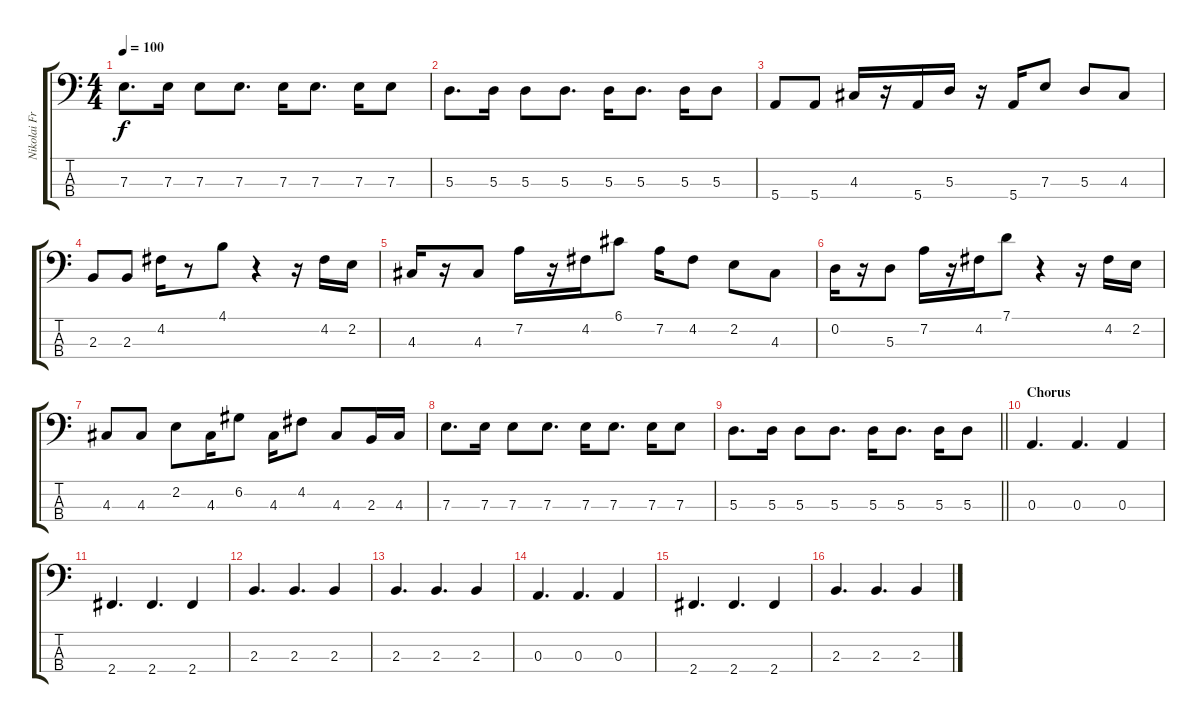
\track ("Nikolai Fraiture" "Nikolai Fr") {instrument electricbassfinger}
\staff {score tabs}
\tuning (G2 D2 A1 E1) {hide}
\ts (4 4)
\tempo 100
\clef f4
\ks c
7.3.8{d dy f} 7.3.16 7.3.8 7.3.8{d} 7.3.16 7.3.8{d} 7.3.16 7.3.8 |
5.3.8{d} 5.3.16 5.3.8 5.3.8{d} 5.3.16 5.3.8{d} 5.3.16 5.3.8 |
5.4.8 5.4.8 4.3.16 r.16 5.4.16 5.3.16 r.16 5.4.16 7.3.8 5.3.8 4.3.8 |
2.3.8 2.3.8 4.2.16 r.8 4.1.8 r.4 r.16 4.2.16 2.2.16 |
4.3.16 r.16 4.3.8 7.2.16 r.16 4.2.16 6.1.8 7.2.16 4.2.8 2.2.8 4.3.8 |
0.2.16 r.16 5.3.8 7.2.16 r.16 4.2.16 7.1.8 r.4 r.16 4.2.16 2.2.16 |
4.3.8 4.3.8 2.2.8 4.3.16 6.2.8 4.3.16 4.2.8 4.3.8 2.3.16 4.3.16 |
7.3.8{d} 7.3.16 7.3.8 7.3.8{d} 7.3.16 7.3.8{d} 7.3.16 7.3.8 |
\barLineRight lightlight
5.3.8{d} 5.3.16 5.3.8 5.3.8{d} 5.3.16 5.3.8{d} 5.3.16 5.3.8 |
\section ("" "Chorus")
0.3.4{d} 0.3.4{d} 0.3.4 |
2.4.4{d} 2.4.4{d} 2.4.4 |
2.3.4{d} 2.3.4{d} 2.3.4 |
2.3.4{d} 2.3.4{d} 2.3.4 |
0.3.4{d} 0.3.4{d} 0.3.4 |
2.4.4{d} 2.4.4{d} 2.4.4 |
2.3.4{d} 2.3.4{d} 2.3.4
